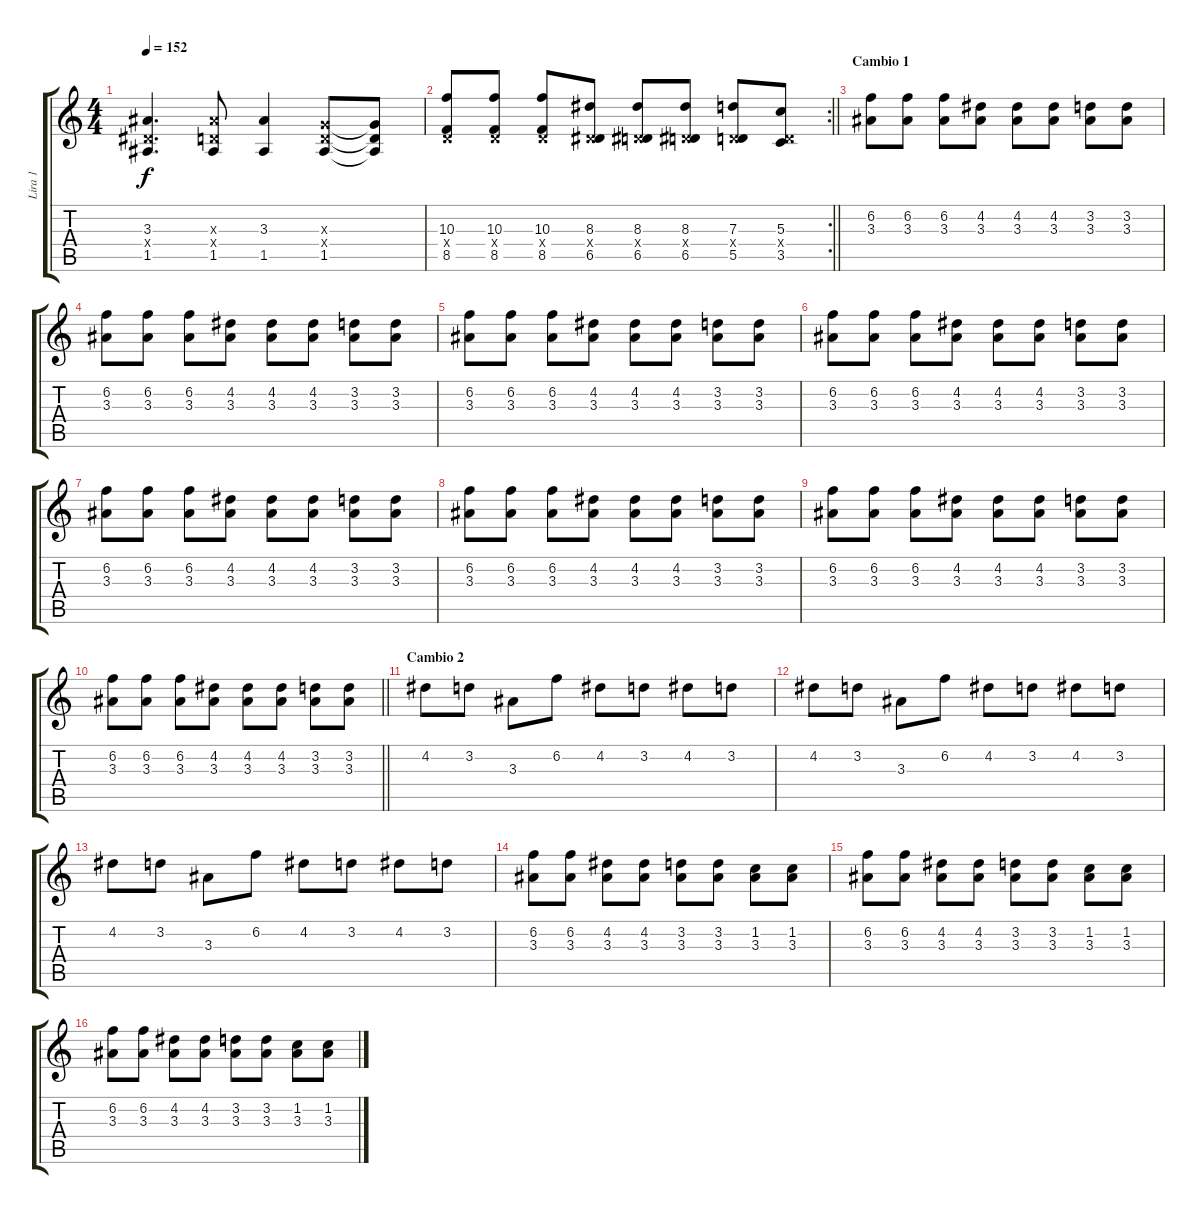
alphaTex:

\track ("Lira 1" "Lira 1") {instrument distortionguitar}
\staff {score tabs}
\tuning (E4 B3 G3 D3 A2 E2) {hide}
\ts (4 4)
\tempo 152
\clef g2
\ks c
(3.3 1.4{x} 1.5).4{d dy f} (3.3{x} 0.4{x} 1.5).8 (3.3 1.5).4 (0.3{x} 0.4{x} 1.5).8 (0.3{t} 0.4{t} 1.5{t}).8 |
\rc 2
\barLineRight lightlight
(10.3 0.4{x} 8.5).8 (10.3 0.4{x} 8.5).8 (10.3 0.4{x} 8.5).8 (8.3 0.4{x} 6.5).8 (8.3 0.4{x} 6.5).8 (8.3 0.4{x} 6.5).8 (7.3 0.4{x} 5.5).8 (5.3 0.4{x} 3.5).8 |
\section ("" "Cambio 1")
(6.2 3.3).8{volume 12} (6.2 3.3).8 (6.2 3.3).8 (4.2 3.3).8 (4.2 3.3).8 (4.2 3.3).8 (3.2 3.3).8 (3.2 3.3).8 |
(6.2 3.3).8 (6.2 3.3).8 (6.2 3.3).8 (4.2 3.3).8 (4.2 3.3).8 (4.2 3.3).8 (3.2 3.3).8 (3.2 3.3).8 |
(6.2 3.3).8{volume 12} (6.2 3.3).8 (6.2 3.3).8 (4.2 3.3).8 (4.2 3.3).8 (4.2 3.3).8 (3.2 3.3).8 (3.2 3.3).8 |
(6.2 3.3).8 (6.2 3.3).8 (6.2 3.3).8 (4.2 3.3).8 (4.2 3.3).8 (4.2 3.3).8 (3.2 3.3).8 (3.2 3.3).8 |
(6.2 3.3).8{volume 12} (6.2 3.3).8 (6.2 3.3).8 (4.2 3.3).8 (4.2 3.3).8 (4.2 3.3).8 (3.2 3.3).8 (3.2 3.3).8 |
(6.2 3.3).8 (6.2 3.3).8 (6.2 3.3).8 (4.2 3.3).8 (4.2 3.3).8 (4.2 3.3).8 (3.2 3.3).8 (3.2 3.3).8 |
(6.2 3.3).8{volume 12} (6.2 3.3).8 (6.2 3.3).8 (4.2 3.3).8 (4.2 3.3).8 (4.2 3.3).8 (3.2 3.3).8 (3.2 3.3).8 |
\barLineRight lightlight
(6.2 3.3).8 (6.2 3.3).8 (6.2 3.3).8 (4.2 3.3).8 (4.2 3.3).8 (4.2 3.3).8 (3.2 3.3).8 (3.2 3.3).8 |
\section ("" "Cambio 2")
4.2.8 3.2.8 3.3.8 6.2.8 4.2.8 3.2.8 4.2.8 3.2.8 |
4.2.8 3.2.8 3.3.8 6.2.8 4.2.8 3.2.8 4.2.8 3.2.8 |
4.2.8 3.2.8 3.3.8 6.2.8 4.2.8 3.2.8 4.2.8 3.2.8 |
(6.2 3.3).8 (6.2 3.3).8 (4.2 3.3).8 (4.2 3.3).8 (3.2 3.3).8 (3.2 3.3).8 (1.2 3.3).8 (1.2 3.3).8 |
(6.2 3.3).8 (6.2 3.3).8 (4.2 3.3).8 (4.2 3.3).8 (3.2 3.3).8 (3.2 3.3).8 (1.2 3.3).8 (1.2 3.3).8 |
(6.2 3.3).8 (6.2 3.3).8 (4.2 3.3).8 (4.2 3.3).8 (3.2 3.3).8 (3.2 3.3).8 (1.2 3.3).8 (1.2 3.3).8
